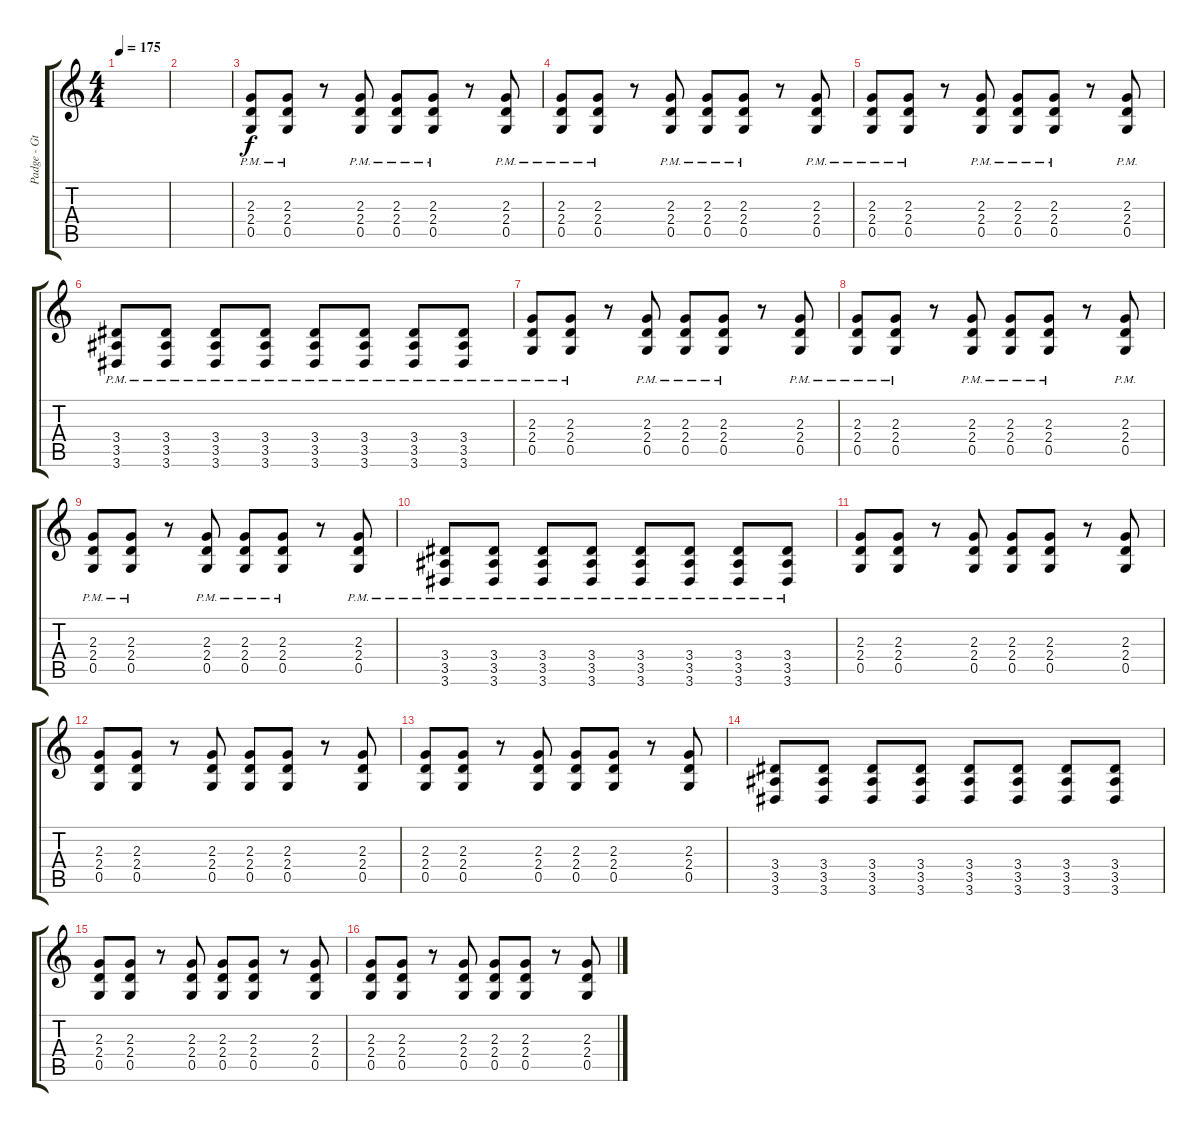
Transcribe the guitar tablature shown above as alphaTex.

\track ("Padge - Gtr. 2" "Padge - Gt") {instrument overdrivenguitar}
\staff {score tabs}
\tuning (D4 A3 F3 C3 G2 C2) {hide}
\ts (4 4)
\tempo 175
\clef g2
\ks c
|
|
(2.3{pm} 2.4{pm} 0.5{pm}).8 (2.3{pm} 2.4{pm} 0.5{pm}).8 r.8 (2.3{pm} 2.4{pm} 0.5{pm}).8 (2.3{pm} 2.4{pm} 0.5{pm}).8 (2.3{pm} 2.4{pm} 0.5{pm}).8 r.8 (2.3{pm} 2.4{pm} 0.5{pm}).8 |
(2.3{pm} 2.4{pm} 0.5{pm}).8 (2.3{pm} 2.4{pm} 0.5{pm}).8 r.8 (2.3{pm} 2.4{pm} 0.5{pm}).8 (2.3{pm} 2.4{pm} 0.5{pm}).8 (2.3{pm} 2.4{pm} 0.5{pm}).8 r.8 (2.3{pm} 2.4{pm} 0.5{pm}).8 |
(2.3{pm} 2.4{pm} 0.5{pm}).8 (2.3{pm} 2.4{pm} 0.5{pm}).8 r.8 (2.3{pm} 2.4{pm} 0.5{pm}).8 (2.3{pm} 2.4{pm} 0.5{pm}).8 (2.3{pm} 2.4{pm} 0.5{pm}).8 r.8 (2.3{pm} 2.4{pm} 0.5{pm}).8 |
(3.4{pm} 3.5{pm} 3.6).8 (3.4{pm} 3.5{pm} 3.6).8 (3.4{pm} 3.5{pm} 3.6).8 (3.4{pm} 3.5{pm} 3.6).8 (3.4{pm} 3.5{pm} 3.6).8 (3.4{pm} 3.5{pm} 3.6).8 (3.4{pm} 3.5{pm} 3.6).8 (3.4{pm} 3.5{pm} 3.6).8 |
(2.3{pm} 2.4{pm} 0.5{pm}).8 (2.3{pm} 2.4{pm} 0.5{pm}).8 r.8 (2.3{pm} 2.4{pm} 0.5{pm}).8 (2.3{pm} 2.4{pm} 0.5{pm}).8 (2.3{pm} 2.4{pm} 0.5{pm}).8 r.8 (2.3{pm} 2.4{pm} 0.5{pm}).8 |
(2.3{pm} 2.4{pm} 0.5{pm}).8 (2.3{pm} 2.4{pm} 0.5{pm}).8 r.8 (2.3{pm} 2.4{pm} 0.5{pm}).8 (2.3{pm} 2.4{pm} 0.5{pm}).8 (2.3{pm} 2.4{pm} 0.5{pm}).8 r.8 (2.3{pm} 2.4{pm} 0.5{pm}).8 |
(2.3{pm} 2.4{pm} 0.5{pm}).8 (2.3{pm} 2.4{pm} 0.5{pm}).8 r.8 (2.3{pm} 2.4{pm} 0.5{pm}).8 (2.3{pm} 2.4{pm} 0.5{pm}).8 (2.3{pm} 2.4{pm} 0.5{pm}).8 r.8 (2.3{pm} 2.4{pm} 0.5{pm}).8 |
(3.4{pm} 3.5{pm} 3.6).8 (3.4{pm} 3.5{pm} 3.6).8 (3.4{pm} 3.5{pm} 3.6).8 (3.4{pm} 3.5{pm} 3.6).8 (3.4{pm} 3.5{pm} 3.6).8 (3.4{pm} 3.5{pm} 3.6).8 (3.4{pm} 3.5{pm} 3.6).8 (3.4{pm} 3.5{pm} 3.6).8 |
(2.3 2.4 0.5).8 (2.3 2.4 0.5).8 r.8 (2.3 2.4 0.5).8 (2.3 2.4 0.5).8 (2.3 2.4 0.5).8 r.8 (2.3 2.4 0.5).8 |
(2.3 2.4 0.5).8 (2.3 2.4 0.5).8 r.8 (2.3 2.4 0.5).8 (2.3 2.4 0.5).8 (2.3 2.4 0.5).8 r.8 (2.3 2.4 0.5).8 |
(2.3 2.4 0.5).8 (2.3 2.4 0.5).8 r.8 (2.3 2.4 0.5).8 (2.3 2.4 0.5).8 (2.3 2.4 0.5).8 r.8 (2.3 2.4 0.5).8 |
(3.4 3.5 3.6).8 (3.4 3.5 3.6).8 (3.4 3.5 3.6).8 (3.4 3.5 3.6).8 (3.4 3.5 3.6).8 (3.4 3.5 3.6).8 (3.4 3.5 3.6).8 (3.4 3.5 3.6).8 |
(2.3 2.4 0.5).8 (2.3 2.4 0.5).8 r.8 (2.3 2.4 0.5).8 (2.3 2.4 0.5).8 (2.3 2.4 0.5).8 r.8 (2.3 2.4 0.5).8 |
(2.3 2.4 0.5).8 (2.3 2.4 0.5).8 r.8 (2.3 2.4 0.5).8 (2.3 2.4 0.5).8 (2.3 2.4 0.5).8 r.8 (2.3 2.4 0.5).8
